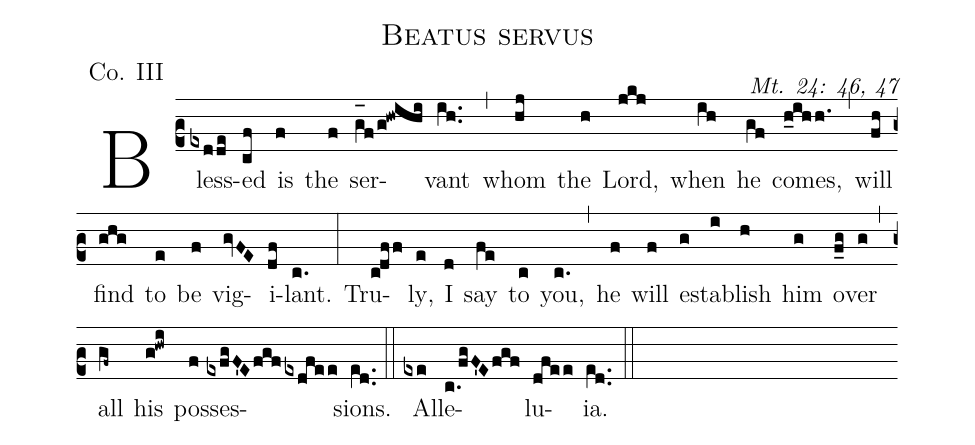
name: Beatus servus;
office-part: Communio;
mode: 3;
commentary: Mt. 24: 46, 47;
annotation: Co. III;
%%
(c2)Bless(exdde)ed(cf) is(f) the(f) ser(g_[oh:h]f/g!hwihi)vant(ih..) (,) whom(hj) the(h) Lord,(jkj) when(ih) he(gf) comes,(h_ihh.) (,)
will(fh)
find(ghg) to(e) be(f) vig(gvFE)i(df)lant.(c.) (:)
Tru(cdff)ly,(e) I(d) say(fe) to(c) you,(c.) (,) he(f) will(f) es(g)tab(i)lish(h) him(g) o(f_g)ver(g) (,)
all(gf~) his(g!hwi) pos(f)ses(exfgF'Efgfexdfee)sions.(e[ll:1]d..) (::)
Al(exe)le(c./[-0.5]fgF'Efgf)lu(dfee)ia.(e[ll:1]d..) (::)
